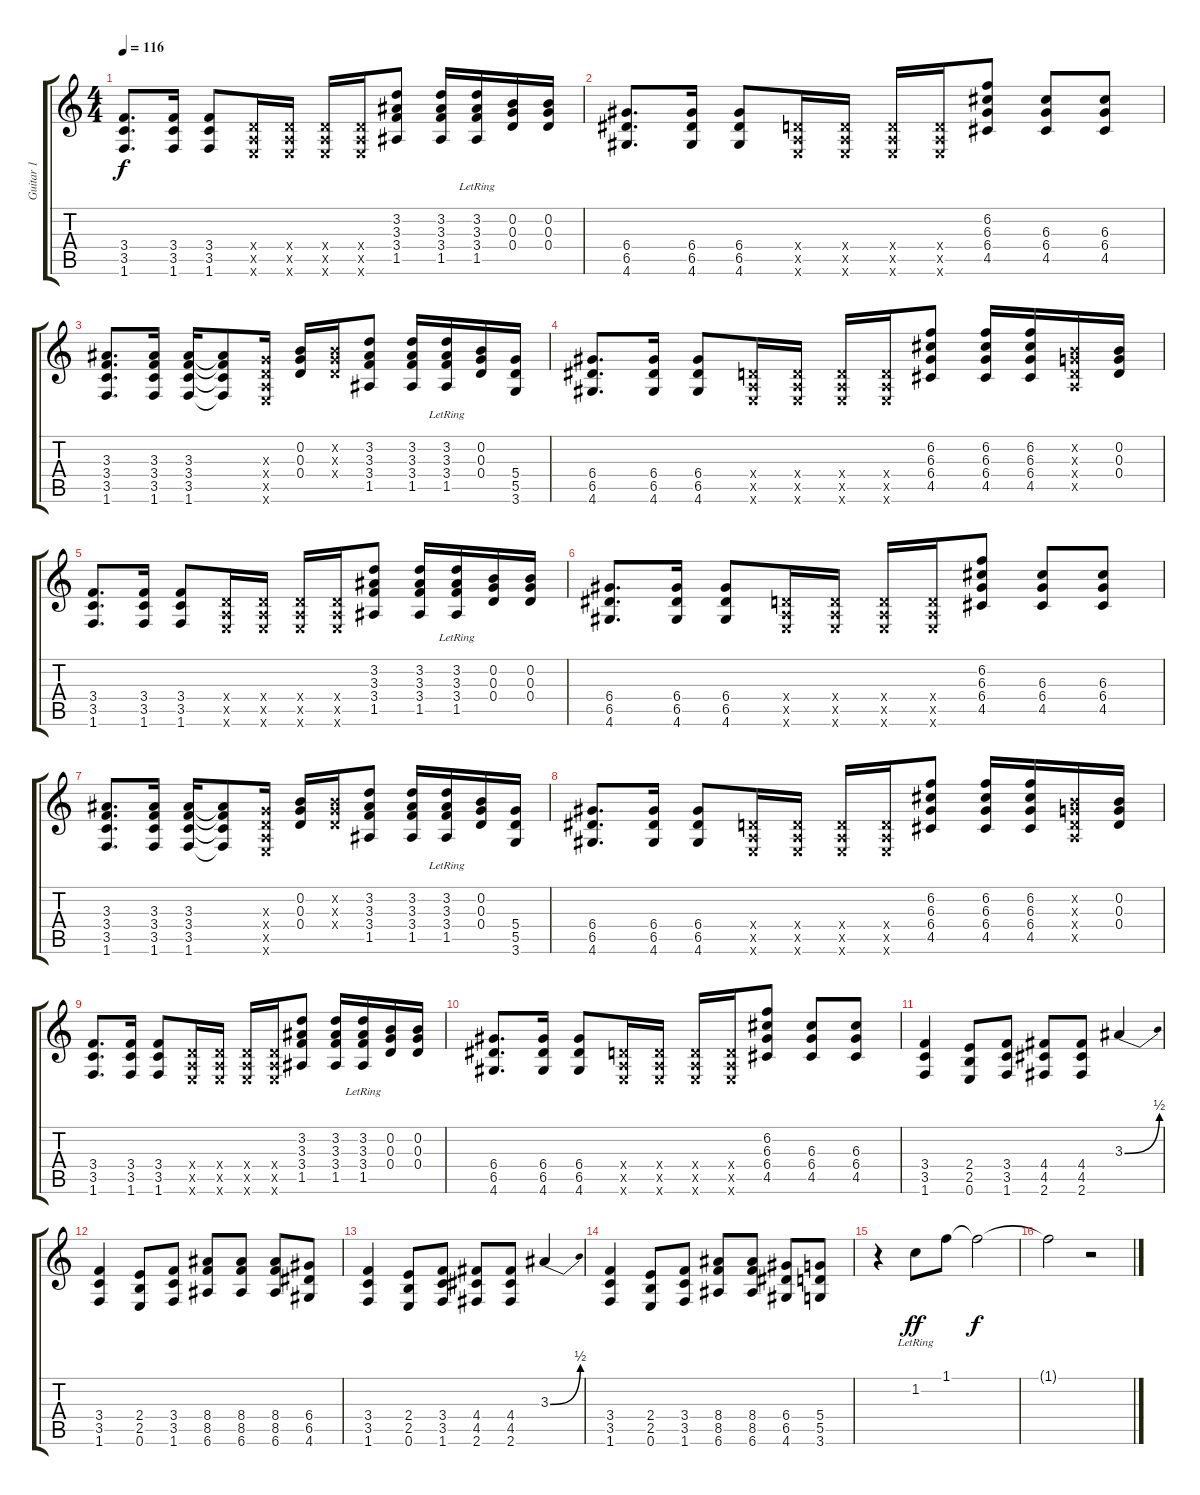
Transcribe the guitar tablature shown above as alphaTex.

\track ("Guitar 1" "Guitar 1") {instrument distortionguitar}
\staff {score tabs}
\tuning (E4 B3 G3 D3 A2 E2) {hide}
\ts (4 4)
\tempo 116
\clef g2
\ks c
(3.4 3.5 1.6).8{d dy f} (3.4 3.5 1.6).16 (3.4 3.5 1.6).8 (0.4{x} 0.5{x} 0.6{x}).16 (0.4{x} 0.5{x} 0.6{x}).16 (0.4{x} 0.5{x} 0.6{x}).16 (0.4{x} 0.5{x} 0.6{x}).16 (3.2 3.3 3.4 1.5).8 (3.2 3.3 3.4 1.5).16 (3.2 3.3 3.4 1.5{lr}).16 (0.2 0.3 0.4).16 (0.2 0.3 0.4).16 |
(6.4 6.5 4.6).8{d} (6.4 6.5 4.6).16 (6.4 6.5 4.6).8 (0.4{x} 0.5{x} 0.6{x}).16 (0.4{x} 0.5{x} 0.6{x}).16 (0.4{x} 0.5{x} 0.6{x}).16 (0.4{x} 0.5{x} 0.6{x}).16 (6.2 6.3 6.4 4.5).8 (6.3 6.4 4.5).8 (6.3 6.4 4.5).8 |
(3.3 3.4 3.5 1.6).8{d} (3.3 3.4 3.5 1.6).16 (3.3 3.4 3.5 1.6).16 (3.3{t} 3.4{t} 3.5{t} 1.6{t}).8 (0.3{x} 0.4{x} 0.5{x} 0.6{x}).16 (0.2 0.3 0.4).16 (0.2{x} 0.3{x} 0.4{x}).16 (3.2 3.3 3.4 1.5).8 (3.2 3.3 3.4 1.5).16 (3.2 3.3 3.4 1.5{lr}).16 (0.2 0.3 0.4).16 (5.4 5.5 3.6).16 |
(6.4 6.5 4.6).8{d} (6.4 6.5 4.6).16 (6.4 6.5 4.6).8 (0.4{x} 0.5{x} 0.6{x}).16 (0.4{x} 0.5{x} 0.6{x}).16 (0.4{x} 0.5{x} 0.6{x}).16 (0.4{x} 0.5{x} 0.6{x}).16 (6.2 6.3 6.4 4.5).8 (6.2 6.3 6.4 4.5).16 (6.2 6.3 6.4 4.5).16 (0.2{x} 0.3{x} 0.4{x} 0.5{x}).16 (0.2 0.3 0.4).16 |
(3.4 3.5 1.6).8{d} (3.4 3.5 1.6).16 (3.4 3.5 1.6).8 (0.4{x} 0.5{x} 0.6{x}).16 (0.4{x} 0.5{x} 0.6{x}).16 (0.4{x} 0.5{x} 0.6{x}).16 (0.4{x} 0.5{x} 0.6{x}).16 (3.2 3.3 3.4 1.5).8 (3.2 3.3 3.4 1.5).16 (3.2 3.3 3.4 1.5{lr}).16 (0.2 0.3 0.4).16 (0.2 0.3 0.4).16 |
(6.4 6.5 4.6).8{d} (6.4 6.5 4.6).16 (6.4 6.5 4.6).8 (0.4{x} 0.5{x} 0.6{x}).16 (0.4{x} 0.5{x} 0.6{x}).16 (0.4{x} 0.5{x} 0.6{x}).16 (0.4{x} 0.5{x} 0.6{x}).16 (6.2 6.3 6.4 4.5).8 (6.3 6.4 4.5).8 (6.3 6.4 4.5).8 |
(3.3 3.4 3.5 1.6).8{d} (3.3 3.4 3.5 1.6).16 (3.3 3.4 3.5 1.6).16 (3.3{t} 3.4{t} 3.5{t} 1.6{t}).8 (0.3{x} 0.4{x} 0.5{x} 0.6{x}).16 (0.2 0.3 0.4).16 (0.2{x} 0.3{x} 0.4{x}).16 (3.2 3.3 3.4 1.5).8 (3.2 3.3 3.4 1.5).16 (3.2 3.3 3.4 1.5{lr}).16 (0.2 0.3 0.4).16 (5.4 5.5 3.6).16 |
(6.4 6.5 4.6).8{d} (6.4 6.5 4.6).16 (6.4 6.5 4.6).8 (0.4{x} 0.5{x} 0.6{x}).16 (0.4{x} 0.5{x} 0.6{x}).16 (0.4{x} 0.5{x} 0.6{x}).16 (0.4{x} 0.5{x} 0.6{x}).16 (6.2 6.3 6.4 4.5).8 (6.2 6.3 6.4 4.5).16 (6.2 6.3 6.4 4.5).16 (0.2{x} 0.3{x} 0.4{x} 0.5{x}).16 (0.2 0.3 0.4).16 |
(3.4 3.5 1.6).8{d} (3.4 3.5 1.6).16 (3.4 3.5 1.6).8 (0.4{x} 0.5{x} 0.6{x}).16 (0.4{x} 0.5{x} 0.6{x}).16 (0.4{x} 0.5{x} 0.6{x}).16 (0.4{x} 0.5{x} 0.6{x}).16 (3.2 3.3 3.4 1.5).8 (3.2 3.3 3.4 1.5).16 (3.2 3.3 3.4 1.5{lr}).16 (0.2 0.3 0.4).16 (0.2 0.3 0.4).16 |
(6.4 6.5 4.6).8{d} (6.4 6.5 4.6).16 (6.4 6.5 4.6).8 (0.4{x} 0.5{x} 0.6{x}).16 (0.4{x} 0.5{x} 0.6{x}).16 (0.4{x} 0.5{x} 0.6{x}).16 (0.4{x} 0.5{x} 0.6{x}).16 (6.2 6.3 6.4 4.5).8 (6.3 6.4 4.5).8 (6.3 6.4 4.5).8 |
(3.4 3.5 1.6).4 (2.4 2.5 0.6).8 (3.4 3.5 1.6).8 (4.4 4.5 2.6).8 (4.4 4.5 2.6).8 3.3{be (bend 0 0 60 2)}.4 |
(3.4 3.5 1.6).4 (2.4 2.5 0.6).8 (3.4 3.5 1.6).8 (8.4 8.5 6.6).8 (8.4 8.5 6.6).8 (8.4 8.5 6.6).8 (6.4 6.5 4.6).8 |
(3.4 3.5 1.6).4 (2.4 2.5 0.6).8 (3.4 3.5 1.6).8 (4.4 4.5 2.6).8 (4.4 4.5 2.6).8 3.3{be (bend 0 0 60 2)}.4 |
(3.4 3.5 1.6).4 (2.4 2.5 0.6).8 (3.4 3.5 1.6).8 (8.4 8.5 6.6).8 (8.4 8.5 6.6).8 (6.4 6.5 4.6).8 (5.4 5.5 3.6).8 |
r.4 1.2{lr}.8{dy ff instrument acousticguitarsteel} 1.1.8 1.1{t}.2{dy f} |
1.1{t}.2 r.2
